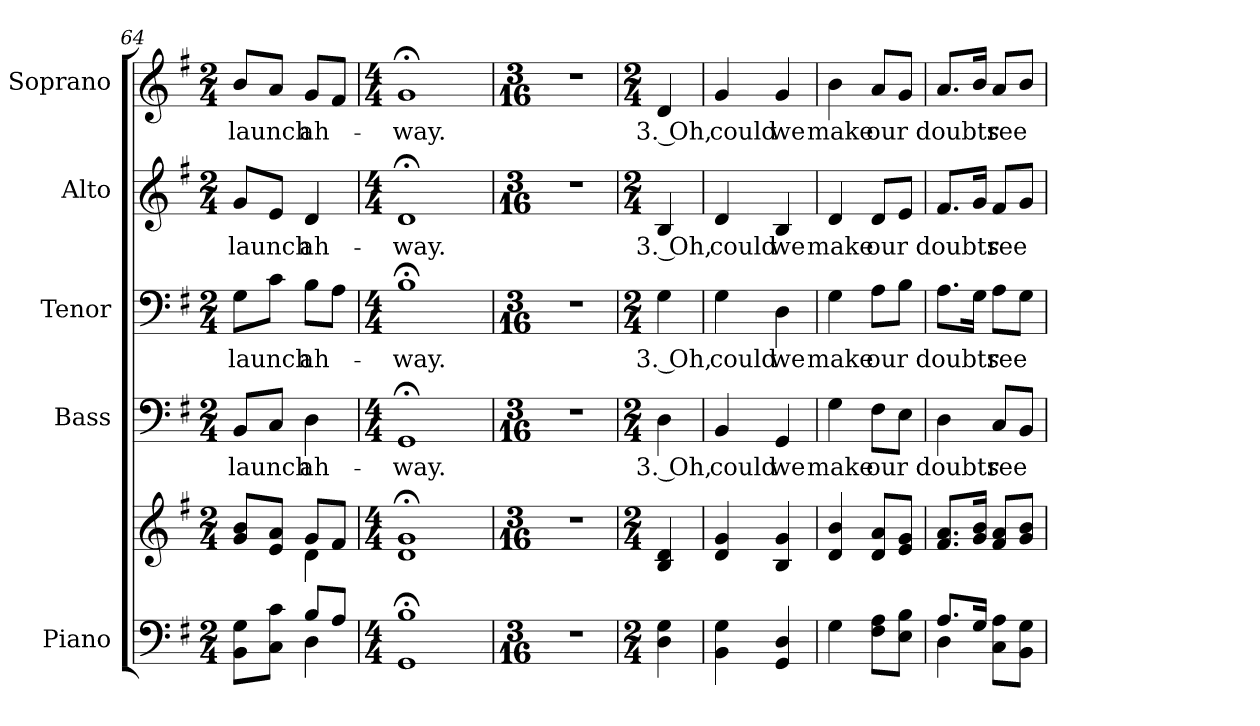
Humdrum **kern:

**kern	**kern	**kern	**text	**kern	**text	**kern	**text	**kern	**text
*part5	*part5	*part4	*part4	*part3	*part3	*part2	*part2	*part1	*part1
*staff6	*staff5	*staff4	*staff4	*staff3	*staff3	*staff2	*staff2	*staff1	*staff1
*I"Piano	*	*I"Bass	*	*I"Tenor	*	*I"Alto	*	*I"Soprano	*
*I'Pno.	*	*I'B.	*	*I'T.	*	*I'A.	*	*I'S.	*
!!LO:PB:g=z
*clefF4	*clefG2	*clefF4	*	*clefF4	*	*clefG2	*	*clefG2	*
*k[f#]	*k[f#]	*k[f#]	*	*k[f#]	*	*k[f#]	*	*k[f#]	*
*G:	*G:	*G:	*	*G:	*	*G:	*	*G:	*
*M2/4	*M2/4	*M2/4	*	*M2/4	*	*M2/4	*	*M2/4	*
=64	=64	=64	=64	=64	=64	=64	=64	=64	=64
*^	*^	*	*	*	*	*	*	*	*
!	!	!	!	!	!LO:LY:b:color=#000000	!	!	!	!	!	!
!	!	!	!	!	!	!	!LO:LY:b:color=#000000	!	!	!	!
!	!	!	!	!	!	!	!	!	!LO:LY:b:color=#000000	!	!
!	!	!	!	!	!	!	!	!	!	!	!LO:LY:b:color=#000000
8BBi\ 8GiL	4ryy	8gi/ 8biL	4ryy	8BBi/L	launch	8Gi\L	launch	8gi/L	launch	8bi/L	launch
8Ci\ 8ciJ	.	8ei/ 8aiJ	.	8Ci/J	.	8ci\J	.	8ei/J	.	8ai/J	.
!	!	!	!	!	!LO:LY:b:color=#000000	!	!	!	!	!	!
!	!	!	!	!	!	!	!LO:LY:b:color=#000000	!	!	!	!
!	!	!	!	!	!	!	!	!	!LO:LY:b:color=#000000	!	!
!	!	!	!	!	!	!	!	!	!	!	!LO:LY:b:color=#000000
8Bi/L	4Di\	8gi/L	4di\	4Di\	ah-	8Bi\L	ah-	4di/	ah-	8gi/L	ah-
8Ai/J	.	8f#i/J	.	.	.	8Ai\J	.	.	.	8f#i/J	.
*v	*v	*	*	*	*	*	*	*	*	*	*
*	*v	*v	*	*	*	*	*	*	*	*
=65	=65	=65	=65	=65	=65	=65	=65	=65	=65
*M4/4	*M4/4	*M4/4	*	*M4/4	*	*M4/4	*	*M4/4	*
!	!	!	!LO:LY:b:color=#000000	!	!	!	!	!	!
!	!	!	!	!	!LO:LY:b:color=#000000	!	!	!	!
!	!	!	!	!	!	!	!LO:LY:b:color=#000000	!	!
!	!	!	!	!	!	!	!	!	!LO:LY:b:color=#000000
1GGi; 1Bi;	1di; 1gi;	1GG;i	-way.	1B;i	-way.	1d;i	-way.	1g;i	-way.
=66	=66	=66	=66	=66	=66	=66	=66	=66	=66
*M3/16	*M3/16	*M3/16	*	*M3/16	*	*M3/16	*	*M3/16	*
!LO:N:vis=1	!LO:N:vis=1	!LO:N:vis=1	!	!LO:N:vis=1	!	!LO:N:vis=1	!	!LO:N:vis=1	!
8.r	8.r	8.r	.	8.r	.	8.r	.	8.r	.
=67	=67	=67	=67	=67	=67	=67	=67	=67	=67
*M2/4	*M2/4	*M2/4	*	*M2/4	*	*M2/4	*	*M2/4	*
!	!	!	!LO:LY:b:color=#000000	!	!	!	!	!	!
!	!	!	!	!	!LO:LY:b:color=#000000	!	!	!	!
!	!	!	!	!	!	!	!LO:LY:b:color=#000000	!	!
!	!	!	!	!	!	!	!	!	!LO:LY:b:color=#000000
4Di\ 4Gi	4Bi/ 4di	4Di\	3. Oh,	4Gi\	3. Oh,	4Bi/	3. Oh,	4di/	3. Oh,
!!LO:PB:g=z
=68	=68	=68	=68	=68	=68	=68	=68	=68	=68
!	!	!	!LO:LY:b:color=#000000	!	!	!	!	!	!
!	!	!	!	!	!LO:LY:b:color=#000000	!	!	!	!
!	!	!	!	!	!	!	!LO:LY:b:color=#000000	!	!
!	!	!	!	!	!	!	!	!	!LO:LY:b:color=#000000
4BBi\ 4Gi	4di/ 4gi	4BBi/	could	4Gi\	could	4di/	could	4gi/	could
!	!	!	!LO:LY:b:color=#000000	!	!	!	!	!	!
!	!	!	!	!	!LO:LY:b:color=#000000	!	!	!	!
!	!	!	!	!	!	!	!LO:LY:b:color=#000000	!	!
!	!	!	!	!	!	!	!	!	!LO:LY:b:color=#000000
4GGi/ 4Di	4Bi/ 4gi	4GGi/	we	4Di\	we	4Bi/	we	4gi/	we
=69	=69	=69	=69	=69	=69	=69	=69	=69	=69
!	!	!	!LO:LY:b:color=#000000	!	!	!	!	!	!
!	!	!	!	!	!LO:LY:b:color=#000000	!	!	!	!
!	!	!	!	!	!	!	!LO:LY:b:color=#000000	!	!
!	!	!	!	!	!	!	!	!	!LO:LY:b:color=#000000
4Gi\	4di/ 4bi	4Gi\	make	4Gi\	make	4di/	make	4bi\	make
!	!	!	!LO:LY:b:color=#000000	!	!	!	!	!	!
!	!	!	!	!	!LO:LY:b:color=#000000	!	!	!	!
!	!	!	!	!	!	!	!LO:LY:b:color=#000000	!	!
!	!	!	!	!	!	!	!	!	!LO:LY:b:color=#000000
8F#i\ 8AiL	8di/ 8aiL	8F#i\L	our	8Ai\L	our	8di/L	our	8ai/L	our
8Ei\ 8BiJ	8ei/ 8giJ	8Ei\J	.	8Bi\J	.	8ei/J	.	8gi/J	.
=70	=70	=70	=70	=70	=70	=70	=70	=70	=70
*^	*	*	*	*	*	*	*	*	*
!	!	!	!	!LO:LY:b:color=#000000	!	!	!	!	!	!
!	!	!	!	!	!	!LO:LY:b:color=#000000	!	!	!	!
!	!	!	!	!	!	!	!	!LO:LY:b:color=#000000	!	!
!	!	!	!	!	!	!	!	!	!	!LO:LY:b:color=#000000
8.Ai/L	4Di\	8.f#i/ 8.aiL	4Di\	doubts	8.Ai\L	doubts	8.f#i/L	doubts	8.ai/L	doubts
16Gi/Jk	.	16gi/ 16biJk	.	.	16Gi\Jk	.	16gi/Jk	.	16bi/Jk	.
!	!	!	!	!LO:LY:b:color=#000000	!	!	!	!	!	!
!	!	!	!	!	!	!LO:LY:b:color=#000000	!	!	!	!
!	!	!	!	!	!	!	!	!LO:LY:b:color=#000000	!	!
!	!	!	!	!	!	!	!	!	!	!LO:LY:b:color=#000000
8Ci\ 8AiL	4ryy	8f#i/ 8aiL	8Ci/L	ree	8Ai\L	ree	8f#i/L	ree	8ai/L	ree
8BBi\ 8GiJ	.	8gi/ 8biJ	8BBi/J	.	8Gi\J	.	8gi/J	.	8bi/J	.
*v	*v	*	*	*	*	*	*	*	*	*
=	=	=	=	=	=	=	=	=	=
*-	*-	*-	*-	*-	*-	*-	*-	*-	*-
